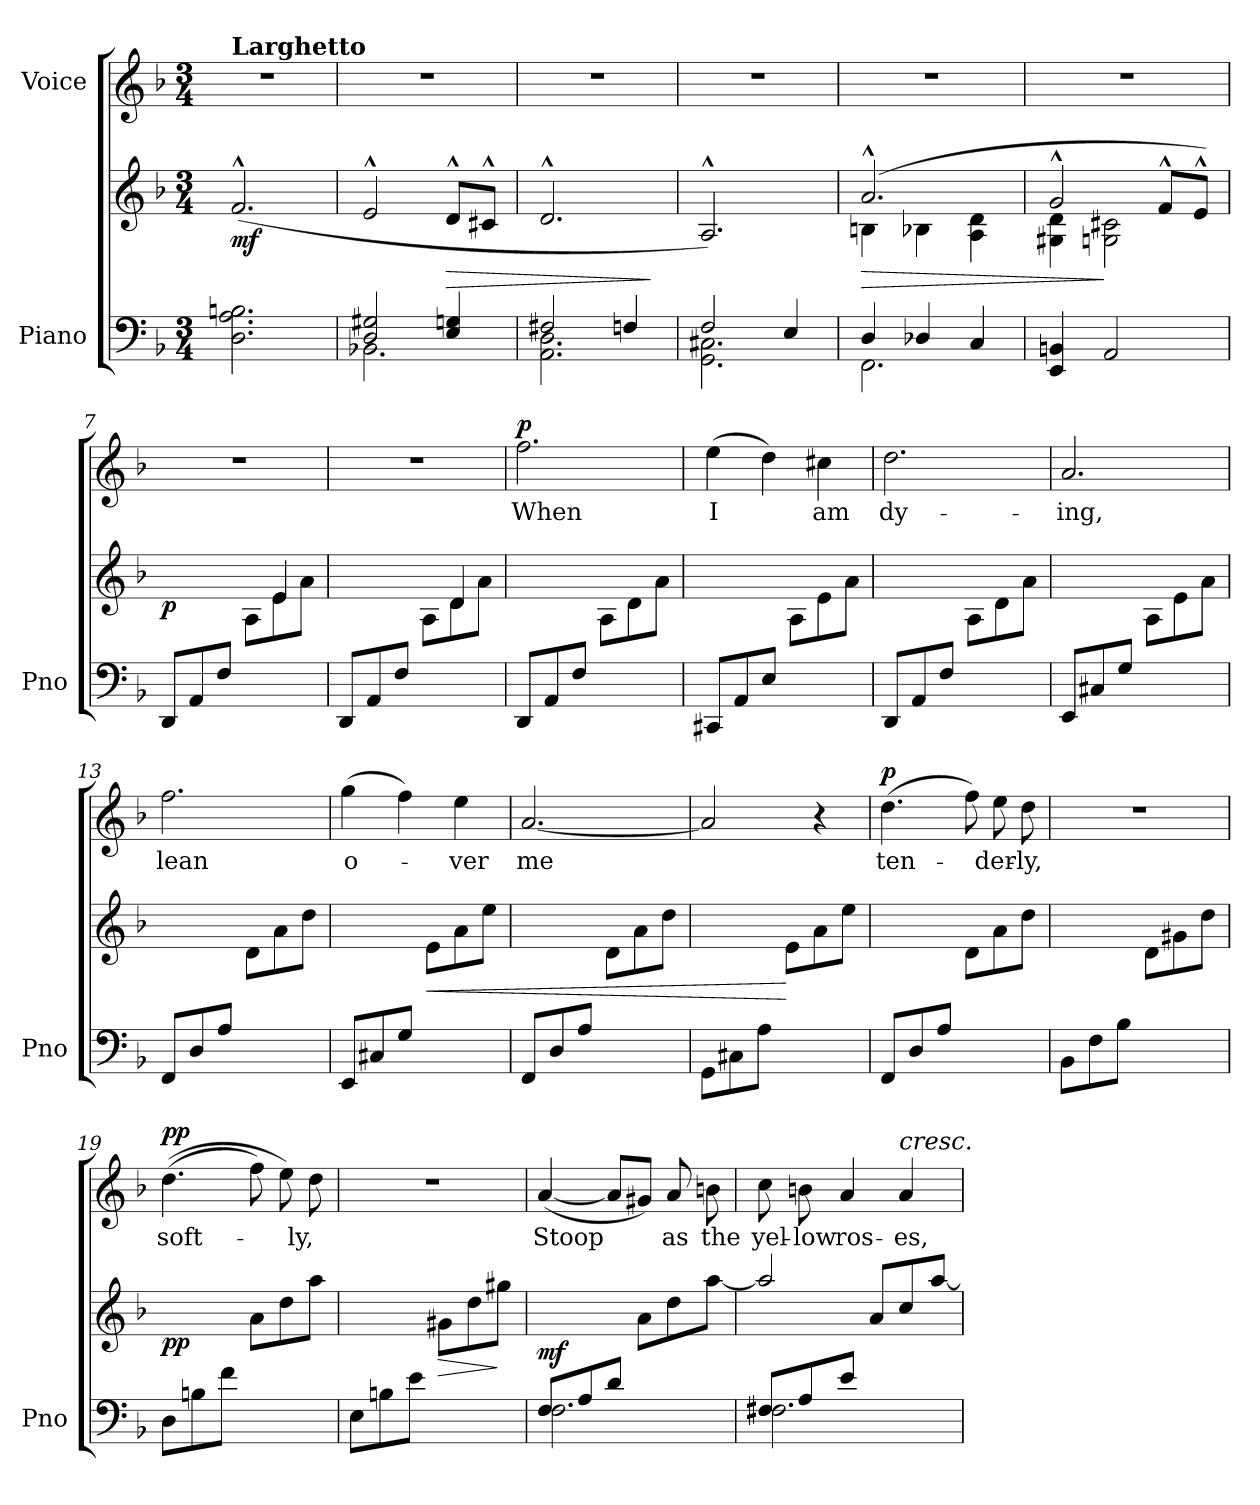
**kern	**kern	**dynam	**kern	**text	**dynam
*part2	*part2	*part2	*part1	*part1	*part1
*staff3	*staff2	*staff2/3	*staff1	*staff1	*staff1
*I"Piano	*	*	*I"Voice	*	*
*I'Pno	*	*	*	*	*
*clefF4	*clefG2	*	*clefG2	*	*
*k[b-]	*k[b-]	*	*k[b-]	*	*
*M3/4	*M3/4	*	*M3/4	*	*
*MM92	*MM92	*	*MM92	*	*
=1	=1	=1	=1	=1	=1
!	!	!	!LO:TX:a:B:t=Larghetto	!	!
!	!	!LO:DY:b	!	!	!
2.D\ 2.A\ 2.Bn\	(>2.f^^/	mf	2.r	.	.
=2	=2	=2	=2	=2	=2
*^	*	*	*	*	*
2D/ 2G#X/	2.BB-X\	2e^^/	.	2.r	.	.
!	!	!	!LO:HP:b	!	!	!
4E/ 4Gn/	.	8d^^/L	>	.	.	.
.	.	8c#X^^/J	.	.	.	.
=3	=3	=3	=3	=3	=3	=3
2F#X/	2.AA\ 2.D\	2.d^^/	.	2.r	.	.
4Fn/	.	.	.	.	.	.
*v	*v	*	*	*	*	*
.	.	]	.	.	.
=4	=4	=4	=4	=4	=4
*^	*	*	*	*	*
2F/	2.GG\ 2.C#X\	2.A^^/)	.	2.r	.	.
4E/	.	.	.	.	.	.
=5	=5	=5	=5	=5	=5	=5
!	!	!	!LO:HP:b	!	!	!
*	*	*^	*	*	*	*
!	!	!	!	!LO:HP:n=1:b	!	!	!
4D/	2.FF\	(>2.a^^/	4Bn\	> >	2.r	.	.
4D-X/	.	.	4B-X\	.	.	.	.
4C/	.	.	4A\ 4d\	.	.	.	.
*v	*v	*	*	*	*	*	*
=6	=6	=6	=6	=6	=6	=6
4EE/ 4BBn/	2g^^/	4G#X\ 4d\	.	2.r	.	.
2AA/	.	2Gn\ 2c#X\	] ]	.	.	.
.	8f^^/L	.	.	.	.	.
.	8e^^/J)	.	.	.	.	.
!!LO:LB:g=z
=7	=7	=7	=7	=7	=7	=7
!	!	!	!LO:DY:b	!	!	!
(>8DD/L	2ryy	4.ryy	p	2.r	.	.
8AA/	.	.	.	.	.	.
8F/J	.	.	.	.	.	.
4.ryy	.	8A\L	.	.	.	.
.	4e/	8e\	.	.	.	.
.	.	8a\J)	.	.	.	.
=8	=8	=8	=8	=8	=8	=8
(>8DD/L	2ryy	4.ryy	.	2.r	.	.
8AA/	.	.	.	.	.	.
8F/J	.	.	.	.	.	.
4.ryy	.	8A\L	.	.	.	.
.	4d/	8d\	.	.	.	.
.	.	8a\J)	.	.	.	.
=9	=9	=9	=9	=9	=9	=9
!	!	!	!	!	!LO:LY:b	!LO:DY:a
(>8DD/L	2.ryy	4.ryy	.	2.ff\	When	p
8AA/	.	.	.	.	.	.
8F/J	.	.	.	.	.	.
4.ryy	.	8A\L	.	.	.	.
.	.	8d\	.	.	.	.
.	.	8a\J)	.	.	.	.
=10	=10	=10	=10	=10	=10	=10
!	!	!	!	!	!LO:LY:b	!
(>8CC#X/L	2.ryy	4.ryy	.	(>4ee\	I	.
8AA/	.	.	.	.	.	.
8E/J	.	.	.	4dd\)	.	.
4.ryy	.	8A\L	.	.	.	.
!	!	!	!	!	!LO:LY:b	!
.	.	8e\	.	4cc#X\	am	.
.	.	8a\J)	.	.	.	.
=11	=11	=11	=11	=11	=11	=11
!	!	!	!	!	!LO:LY:b	!
(>8DD/L	2.ryy	4.ryy	.	2.dd\	dy-	.
8AA/	.	.	.	.	.	.
8F/J	.	.	.	.	.	.
4.ryy	.	8A\L	.	.	.	.
.	.	8d\	.	.	.	.
.	.	8a\J)	.	.	.	.
=12	=12	=12	=12	=12	=12	=12
!	!	!	!	!	!LO:LY:b	!
(>8EE/L	2.ryy	4.ryy	.	2.a/	-ing,	.
8C#X/	.	.	.	.	.	.
8G/J	.	.	.	.	.	.
4.ryy	.	8A\L	.	.	.	.
.	.	8e\	.	.	.	.
.	.	8a\J)	.	.	.	.
!!LO:LB:g=z
=13	=13	=13	=13	=13	=13	=13
!	!	!	!	!	!LO:LY:b	!
(>8FF/L	2.ryy	4.ryy	.	2.ff\	lean	.
8D/	.	.	.	.	.	.
8A/J	.	.	.	.	.	.
4.ryy	.	8d\L	.	.	.	.
.	.	8a\	.	.	.	.
.	.	8dd\J)	.	.	.	.
=14	=14	=14	=14	=14	=14	=14
!	!	!	!	!	!LO:LY:b	!
(>8EE/L	2.ryy	4.ryy	.	(>4gg\	o-	.
8C#X/	.	.	.	.	.	.
8G/J	.	.	.	4ff\)	.	.
!	!	!	!LO:HP:b	!	!	!
4.ryy	.	8e\L	<	.	.	.
!	!	!	!	!	!LO:LY:b	!
.	.	8a\	.	4ee\	-ver	.
.	.	8ee\J)	.	.	.	.
=15	=15	=15	=15	=15	=15	=15
!	!	!	!	!	!LO:LY:b	!
(>8FF/L	2.ryy	4.ryy	.	[2.a/	me	.
8D/	.	.	.	.	.	.
8A/J	.	.	.	.	.	.
4.ryy	.	8d\L	.	.	.	.
.	.	8a\	.	.	.	.
.	.	8dd\J)	.	.	.	.
=16	=16	=16	=16	=16	=16	=16
(>8GG\L	2.ryy	4.ryy	.	2a/]	.	.
8C#X\	.	.	.	.	.	.
8A\J	.	.	.	.	.	.
4.ryy	.	8e\L	[	.	.	.
.	.	8a\	.	4r	.	.
.	.	8ee\J)	.	.	.	.
=17	=17	=17	=17	=17	=17	=17
!	!	!	!	!	!LO:LY:b	!LO:DY:a
(>8FF/L	2.ryy	4.ryy	.	(>4.dd\	ten-	p
8D/	.	.	.	.	.	.
8A/J	.	.	.	.	.	.
4.ryy	.	8d\L	.	8ff\)	.	.
!	!	!	!	!	!LO:LY:b	!
.	.	8a\	.	8ee\	-der-	.
!	!	!	!	!	!LO:LY:b	!
.	.	8dd\J)	.	8dd\	-ly,	.
=18	=18	=18	=18	=18	=18	=18
(>8BB-\L	2.ryy	4.ryy	.	2.r	.	.
8F\	.	.	.	.	.	.
8B-\J	.	.	.	.	.	.
4.ryy	.	8d\L	.	.	.	.
.	.	8g#X\	.	.	.	.
.	.	8dd\J)	.	.	.	.
!!LO:PB:g=z
=19	=19	=19	=19	=19	=19	=19
!	!	!	!LO:DY:b	!	!LO:LY:b	!LO:DY:a
(>8D\L	2.ryy	4.ryy	pp	(>(>4.dd\	soft-	pp
8Bn\	.	.	.	.	.	.
8f\J	.	.	.	.	.	.
4.ryy	.	8a\L	.	8ff\)	.	.
.	.	8dd\	.	8ee\)	.	.
!	!	!	!	!	!LO:LY:b	!
.	.	8aa\J)	.	8dd\	-ly,	.
=20	=20	=20	=20	=20	=20	=20
(>8E\L	2.ryy	4.ryy	.	2.r	.	.
8Bn\	.	.	.	.	.	.
8e\J	.	.	.	.	.	.
!	!	!	!LO:HP:b	!	!	!
4.ryy	.	8g#X\L	>	.	.	.
.	.	8dd\	.	.	.	.
.	.	8gg#X\J)	]	.	.	.
=21	=21	=21	=21	=21	=21	=21
*^	*	*	*	*	*	*
!	!	!	!	!LO:DY:a=2	!	!LO:LY:b	!LO:DY:a
!	!	!	!	!	!	!	!LO:DY:n=1:a
(>8F/L	2.F\	2.ryy	4.ryy	mf	(<[4a/	Stoop	mf other-dynamics
8A/	.	.	.	.	.	.	.
8d/J	.	.	.	.	8a/L]	.	.
4.ryy	.	.	8a\L	.	8g#X/J)	.	.
!	!	!	!	!	!	!LO:LY:b	!
.	.	.	8dd\	.	8a/	as	.
!	!	!	!	!	!	!LO:LY:b	!
.	.	.	[8aa\J)	.	8bn\	the	.
=22	=22	=22	=22	=22	=22	=22	=22
!	!	!	!	!	!	!LO:LY:b	!
(>8F#X/L	2.F#\	2aa/]	4.ryy	.	8cc\	yel-	.
!	!	!	!	!	!	!LO:LY:b	!
8A/	.	.	.	.	8bn\	-low	.
!	!	!	!	!	!	!LO:LY:b	!
8e/J	.	.	.	.	4a/	ros-	.
4.ryy	.	.	8a/L	.	.	.	.
!	!	!	!	!	!LO:TX:a:i:t=cresc.	!	!
!	!	!	!	!	!	!LO:LY:b	!
.	.	4ryy	8cc/	.	4a/	-es,	.
.	.	.	[8aa/J)	.	.	.	.
*v	*v	*	*	*	*	*	*
*	*v	*v	*	*	*	*
=	=	=	=	=	=
*-	*-	*-	*-	*-	*-
